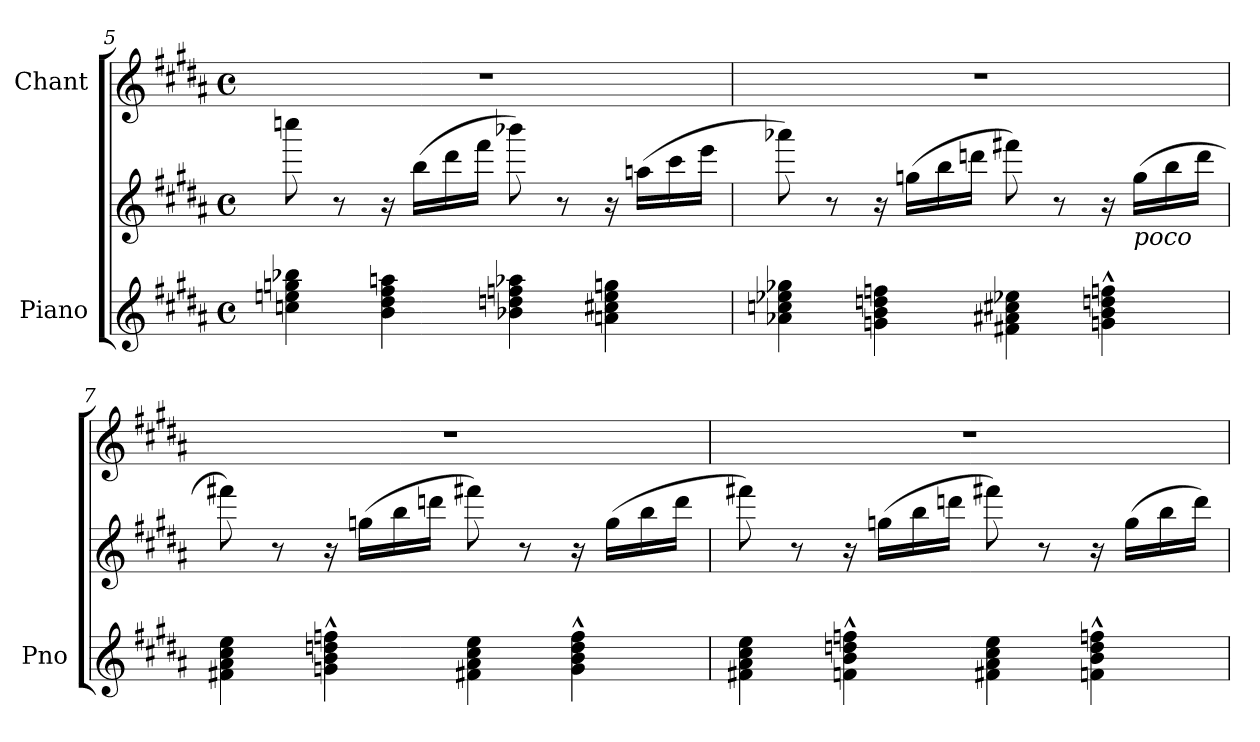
**kern	**kern	**kern
*part2	*part2	*part1
*staff3	*staff2	*staff1
*I"Piano	*	*I"Chant
*I'Pno	*	*
*clefG2	*clefG2	*clefG2
*k[f#c#g#d#a#]	*k[f#c#g#d#a#]	*k[f#c#g#d#a#]
*M4/4	*M4/4	*M4/4
*met(c)	*met(c)	*met(c)
=5	=5	=5
4ccn\ 4een\ 4ggn\ 4bb-X\	8ccccn\	1r
.	8r	.
4b\ 4dd#\ 4ff#\ 4aan\	16r	.
.	(16bb\LL	.
.	16ddd#\	.
.	16fff#\JJ	.
4b-X\ 4ddn\ 4ffn\ 4aa-X\	8bbb-X\)	.
.	8r	.
4an\ 4cc#X\ 4ee\ 4ggn\	16r	.
.	(16aan\LL	.
.	16ccc#\	.
.	16eee\JJ	.
=6	=6	=6
4a-X\ 4ccn\ 4ee-X\ 4gg-X\	8aaa-X\)	1r
.	8r	.
4gn\ 4b\ 4ddn\ 4ffn\	16r	.
.	(16ggn\LL	.
.	16bb\	.
.	16dddn\JJ	.
4f#X\ 4a#X\ 4cc#X\ 4ee-X\	8fff#X\)	.
.	8r	.
4gn\^^ 4b\^^ 4ddn\^^ 4ffn\^^	16r	.
!	!LO:TX:b:i:t=poco	!
.	(16gg\LL	.
.	16bb\	.
.	16ddd\JJ	.
!!LO:LB:g=z
=7	=7	=7
4f#X\ 4a#\ 4cc#\ 4ee\	8fff#X\)	1r
.	8r	.
4gn\^^ 4b\^^ 4ddn\^^ 4ffn\^^	16r	.
.	(16ggn\LL	.
.	16bb\	.
.	16dddn\JJ	.
4f#X\ 4a#\ 4cc#\ 4ee\	8fff#X\)	.
.	8r	.
4g\^^ 4b\^^ 4dd\^^ 4ff\^^	16r	.
.	(16gg\LL	.
.	16bb\	.
.	16ddd\JJ	.
=8	=8	=8
4f#X\ 4a#\ 4cc#\ 4ee\	8fff#X\)	1r
.	8r	.
4fn\^^ 4b\^^ 4ddn\^^ 4ffn\^^	16r	.
.	(16ggn\LL	.
.	16bb\	.
.	16dddn\JJ	.
4f#X\ 4a#\ 4cc#\ 4ee\	8fff#X\)	.
.	8r	.
4fn\^^ 4b\^^ 4dd\^^ 4ffn\^^	16r	.
.	(16gg\LL	.
.	16bb\	.
.	16ddd\JJ)	.
=	=	=
*-	*-	*-
